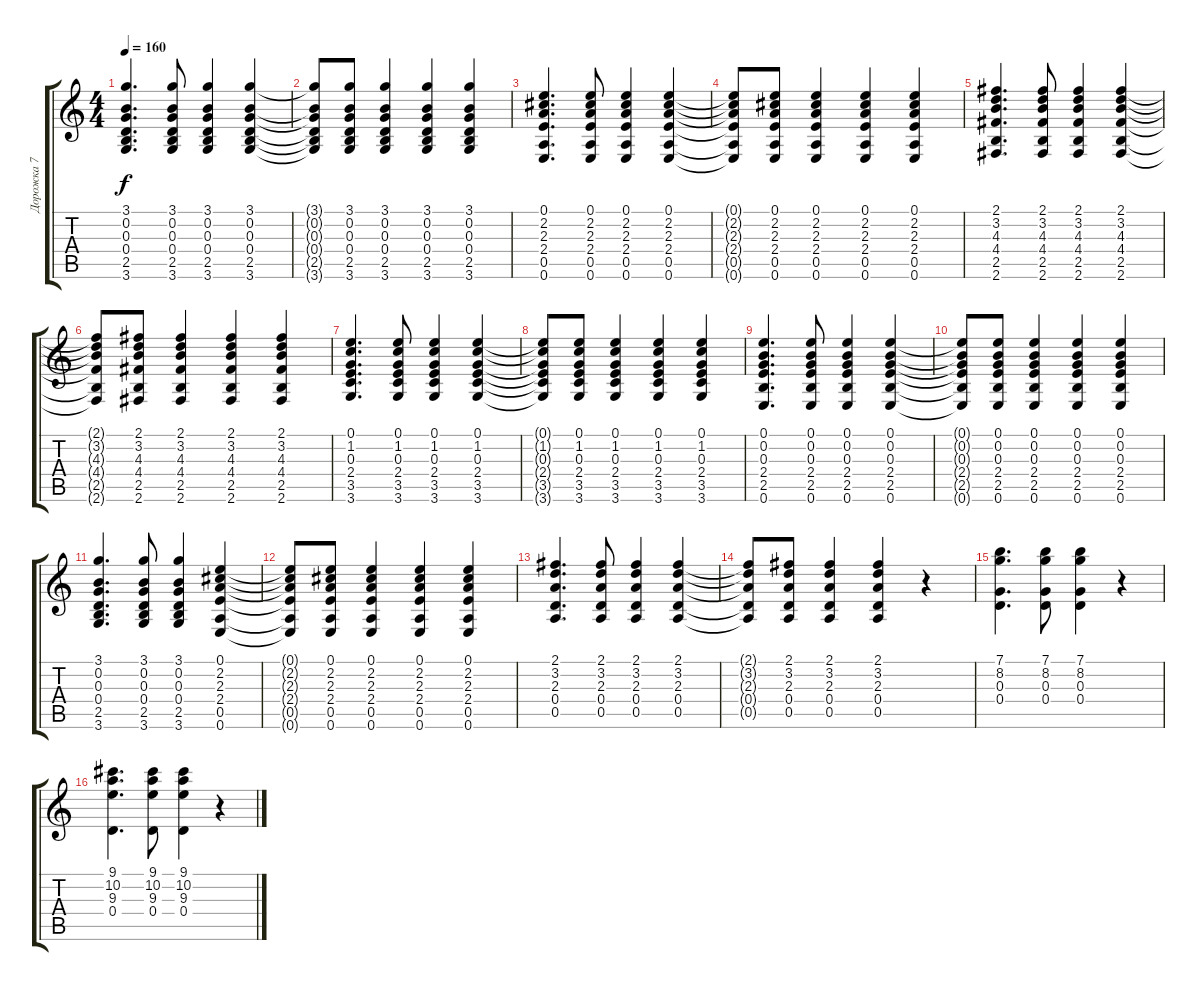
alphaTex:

\track ("Дорожка 7" "Дорожка 7") {instrument acousticguitarsteel}
\staff {score tabs}
\tuning (E4 B3 G3 D3 A2 E2) {hide}
\ts (4 4)
\tempo 160
\clef g2
\ks c
(3.1 0.2 0.3 0.4 2.5 3.6).4{d dy f} (3.1 0.2 0.3 0.4 2.5 3.6).8 (3.1 0.2 0.3 0.4 2.5 3.6).4 (3.1 0.2 0.3 0.4 2.5 3.6).4 |
(3.1{t} 0.2{t} 0.3{t} 0.4{t} 2.5{t} 3.6{t}).8 (3.1 0.2 0.3 0.4 2.5 3.6).8 (3.1 0.2 0.3 0.4 2.5 3.6).4 (3.1 0.2 0.3 0.4 2.5 3.6).4 (3.1 0.2 0.3 0.4 2.5 3.6).4 |
(0.1 2.2 2.3 2.4 0.5 0.6).4{d} (0.1 2.2 2.3 2.4 0.5 0.6).8 (0.1 2.2 2.3 2.4 0.5 0.6).4 (0.1 2.2 2.3 2.4 0.5 0.6).4 |
(0.1{t} 2.2{t} 2.3{t} 2.4{t} 0.5{t} 0.6{t}).8 (0.1 2.2 2.3 2.4 0.5 0.6).8 (0.1 2.2 2.3 2.4 0.5 0.6).4 (0.1 2.2 2.3 2.4 0.5 0.6).4 (0.1 2.2 2.3 2.4 0.5 0.6).4 |
(2.1 3.2 4.3 4.4 2.5 2.6).4{d} (2.1 3.2 4.3 4.4 2.5 2.6).8 (2.1 3.2 4.3 4.4 2.5 2.6).4 (2.1 3.2 4.3 4.4 2.5 2.6).4 |
(2.1{t} 3.2{t} 4.3{t} 4.4{t} 2.5{t} 2.6{t}).8 (2.1 3.2 4.3 4.4 2.5 2.6).8 (2.1 3.2 4.3 4.4 2.5 2.6).4 (2.1 3.2 4.3 4.4 2.5 2.6).4 (2.1 3.2 4.3 4.4 2.5 2.6).4 |
(0.1 1.2 0.3 2.4 3.5 3.6).4{d} (0.1 1.2 0.3 2.4 3.5 3.6).8 (0.1 1.2 0.3 2.4 3.5 3.6).4 (0.1 1.2 0.3 2.4 3.5 3.6).4 |
(0.1{t} 1.2{t} 0.3{t} 2.4{t} 3.5{t} 3.6{t}).8 (0.1 1.2 0.3 2.4 3.5 3.6).8 (0.1 1.2 0.3 2.4 3.5 3.6).4 (0.1 1.2 0.3 2.4 3.5 3.6).4 (0.1 1.2 0.3 2.4 3.5 3.6).4 |
(0.1 0.2 0.3 2.4 2.5 0.6).4{d} (0.1 0.2 0.3 2.4 2.5 0.6).8 (0.1 0.2 0.3 2.4 2.5 0.6).4 (0.1 0.2 0.3 2.4 2.5 0.6).4 |
(0.1{t} 0.2{t} 0.3{t} 2.4{t} 2.5{t} 0.6{t}).8 (0.1 0.2 0.3 2.4 2.5 0.6).8 (0.1 0.2 0.3 2.4 2.5 0.6).4 (0.1 0.2 0.3 2.4 2.5 0.6).4 (0.1 0.2 0.3 2.4 2.5 0.6).4 |
(3.1 0.2 0.3 0.4 2.5 3.6).4{d} (3.1 0.2 0.3 0.4 2.5 3.6).8 (3.1 0.2 0.3 0.4 2.5 3.6).4 (0.1 2.2 2.3 2.4 0.5 0.6).4 |
(0.1{t} 2.2{t} 2.3{t} 2.4{t} 0.5{t} 0.6{t}).8 (0.1 2.2 2.3 2.4 0.5 0.6).8 (0.1 2.2 2.3 2.4 0.5 0.6).4 (0.1 2.2 2.3 2.4 0.5 0.6).4 (0.1 2.2 2.3 2.4 0.5 0.6).4 |
(2.1 3.2 2.3 0.4 0.5).4{d} (2.1 3.2 2.3 0.4 0.5).8 (2.1 3.2 2.3 0.4 0.5).4 (2.1 3.2 2.3 0.4 0.5).4 |
(2.1{t} 3.2{t} 2.3{t} 0.4{t} 0.5{t}).8 (2.1 3.2 2.3 0.4 0.5).8 (2.1 3.2 2.3 0.4 0.5).4 (2.1 3.2 2.3 0.4 0.5).4 r.4 |
(7.1 8.2 0.3 0.4).4{d} (7.1 8.2 0.3 0.4).8 (7.1 8.2 0.3 0.4).4 r.4 |
(9.1 10.2 9.3 0.4).4{d} (9.1 10.2 9.3 0.4).8 (9.1 10.2 9.3 0.4).4 r.4
